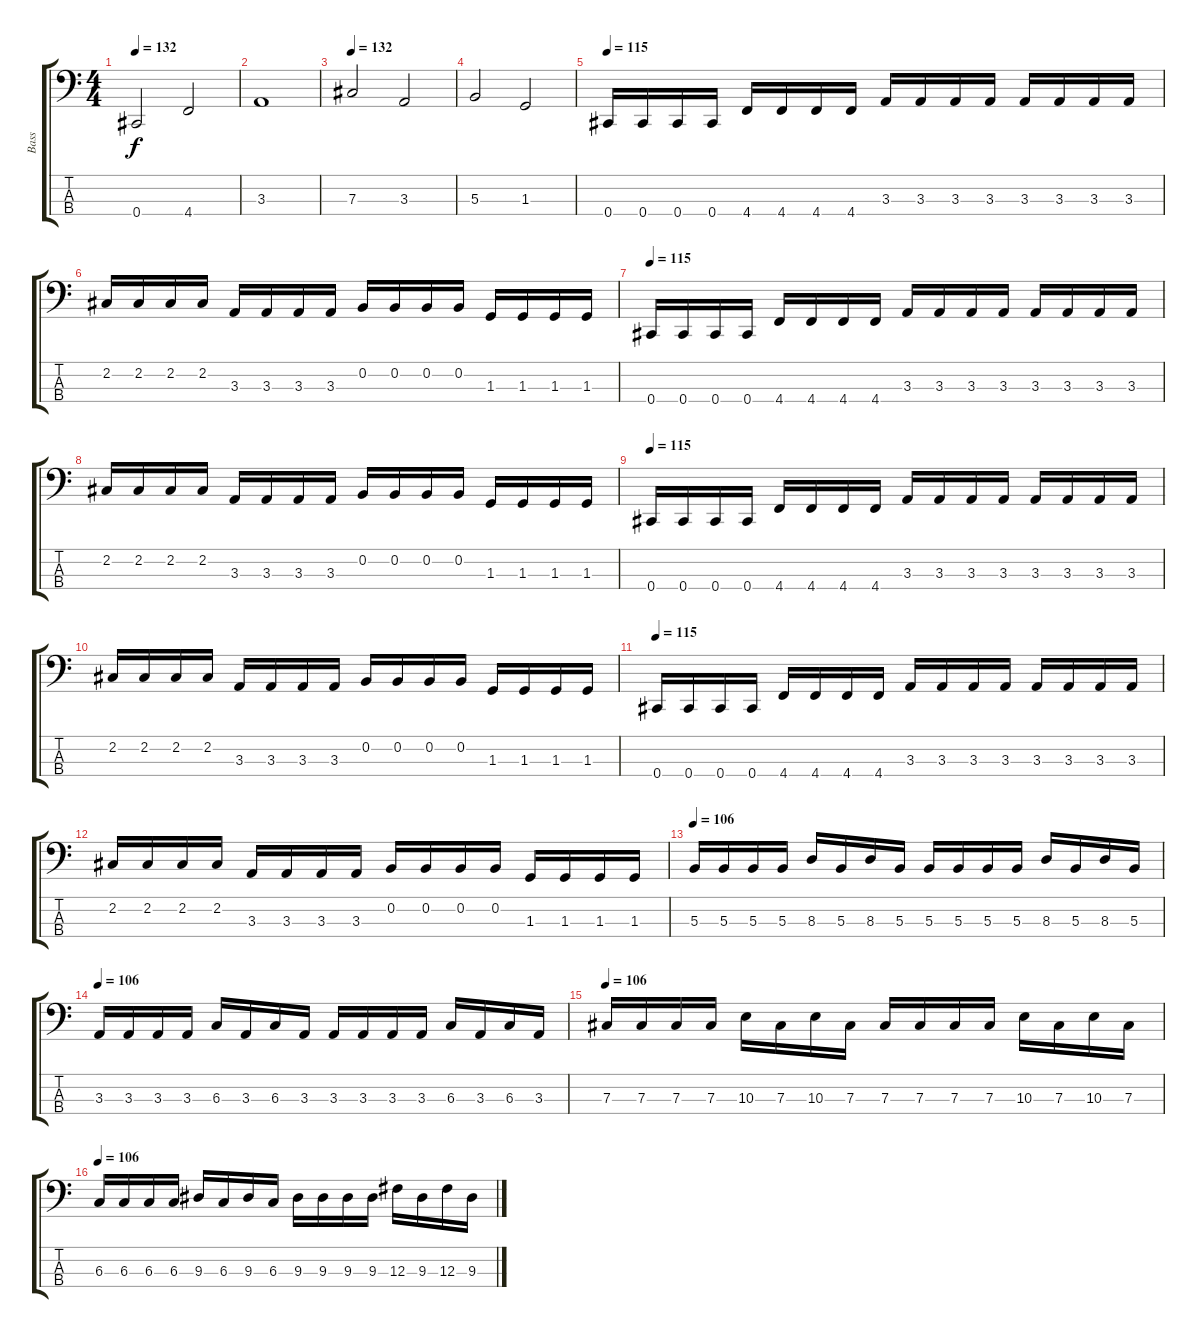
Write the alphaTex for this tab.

\track ("Bass" "Bass") {instrument electricbasspick}
\staff {score tabs}
\tuning (E2 B1 Gb1 Db1) {hide}
\ts (4 4)
\tempo 132
\clef f4
\ks c
0.4.2{dy f} 4.4.2 |
3.3.1 |
\tempo 132
7.3.2 3.3.2 |
5.3.2 1.3.2 |
\tempo 115
0.4.16 0.4.16 0.4.16 0.4.16 4.4.16 4.4.16 4.4.16 4.4.16 3.3.16 3.3.16 3.3.16 3.3.16 3.3.16 3.3.16 3.3.16 3.3.16 |
2.2.16 2.2.16 2.2.16 2.2.16 3.3.16 3.3.16 3.3.16 3.3.16 0.2.16 0.2.16 0.2.16 0.2.16 1.3.16 1.3.16 1.3.16 1.3.16 |
\tempo 115
0.4.16 0.4.16 0.4.16 0.4.16 4.4.16 4.4.16 4.4.16 4.4.16 3.3.16 3.3.16 3.3.16 3.3.16 3.3.16 3.3.16 3.3.16 3.3.16 |
2.2.16 2.2.16 2.2.16 2.2.16 3.3.16 3.3.16 3.3.16 3.3.16 0.2.16 0.2.16 0.2.16 0.2.16 1.3.16 1.3.16 1.3.16 1.3.16 |
\tempo 115
0.4.16 0.4.16 0.4.16 0.4.16 4.4.16 4.4.16 4.4.16 4.4.16 3.3.16 3.3.16 3.3.16 3.3.16 3.3.16 3.3.16 3.3.16 3.3.16 |
2.2.16 2.2.16 2.2.16 2.2.16 3.3.16 3.3.16 3.3.16 3.3.16 0.2.16 0.2.16 0.2.16 0.2.16 1.3.16 1.3.16 1.3.16 1.3.16 |
\tempo 115
0.4.16 0.4.16 0.4.16 0.4.16 4.4.16 4.4.16 4.4.16 4.4.16 3.3.16 3.3.16 3.3.16 3.3.16 3.3.16 3.3.16 3.3.16 3.3.16 |
2.2.16 2.2.16 2.2.16 2.2.16 3.3.16 3.3.16 3.3.16 3.3.16 0.2.16 0.2.16 0.2.16 0.2.16 1.3.16 1.3.16 1.3.16 1.3.16 |
\tempo 106
5.3.16 5.3.16 5.3.16 5.3.16 8.3.16 5.3.16 8.3.16 5.3.16 5.3.16 5.3.16 5.3.16 5.3.16 8.3.16 5.3.16 8.3.16 5.3.16 |
\tempo 106
3.3.16 3.3.16 3.3.16 3.3.16 6.3.16 3.3.16 6.3.16 3.3.16 3.3.16 3.3.16 3.3.16 3.3.16 6.3.16 3.3.16 6.3.16 3.3.16 |
\tempo 106
7.3.16 7.3.16 7.3.16 7.3.16 10.3.16 7.3.16 10.3.16 7.3.16 7.3.16 7.3.16 7.3.16 7.3.16 10.3.16 7.3.16 10.3.16 7.3.16 |
\tempo 106
6.3.16 6.3.16 6.3.16 6.3.16 9.3.16 6.3.16 9.3.16 6.3.16 9.3.16 9.3.16 9.3.16 9.3.16 12.3.16 9.3.16 12.3.16 9.3.16
